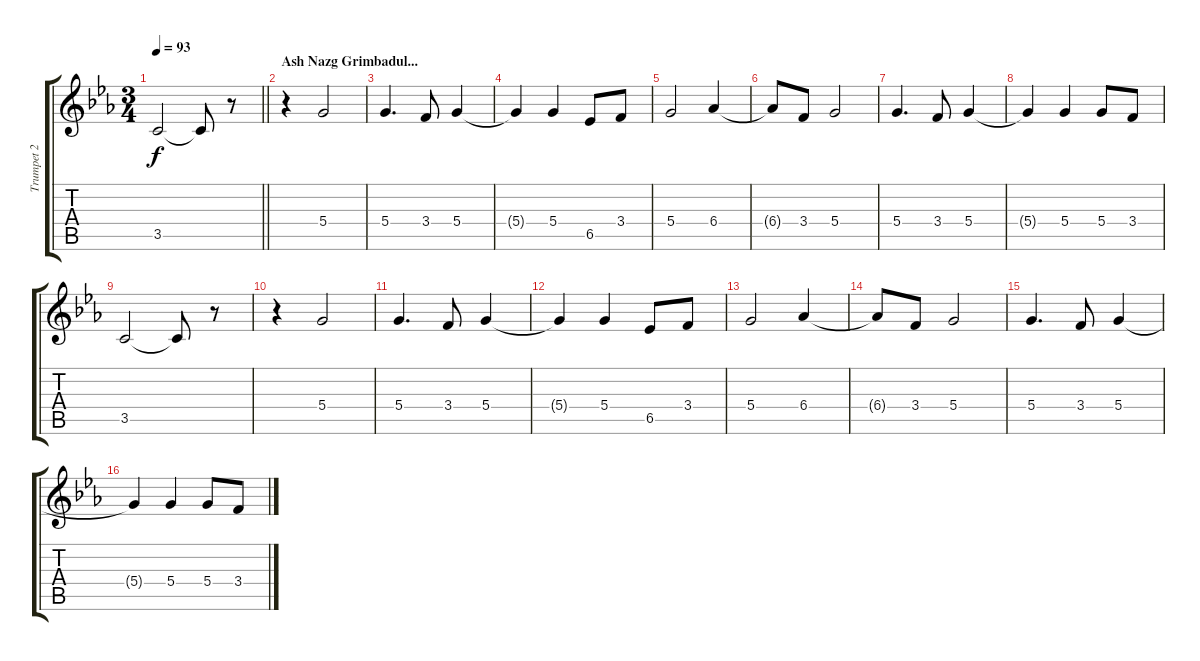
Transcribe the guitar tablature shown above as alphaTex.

\track ("Trumpet 2" "Trumpet 2") {instrument trumpet}
\staff {score tabs}
\tuning (E5 B4 G4 D4 A3 E3) {hide}
\ts (3 4)
\tempo 93
\clef g2
\barLineRight lightlight
\ks cminor
3.5.2{dy f} 3.5{t}.8 r.8 |
\section ("" "Ash Nazg Grimbadul...")
r.4 5.4.2 |
5.4.4{d} 3.4.8 5.4.4 |
5.4{t}.4 5.4.4 6.5.8 3.4.8 |
5.4.2 6.4.4 |
6.4{t}.8 3.4.8 5.4.2 |
5.4.4{d} 3.4.8 5.4.4 |
5.4{t}.4 5.4.4 5.4.8 3.4.8 |
3.5.2 3.5{t}.8 r.8 |
r.4 5.4.2 |
5.4.4{d} 3.4.8 5.4.4 |
5.4{t}.4 5.4.4 6.5.8 3.4.8 |
5.4.2 6.4.4 |
6.4{t}.8 3.4.8 5.4.2 |
5.4.4{d} 3.4.8 5.4.4 |
5.4{t}.4 5.4.4 5.4.8 3.4.8
